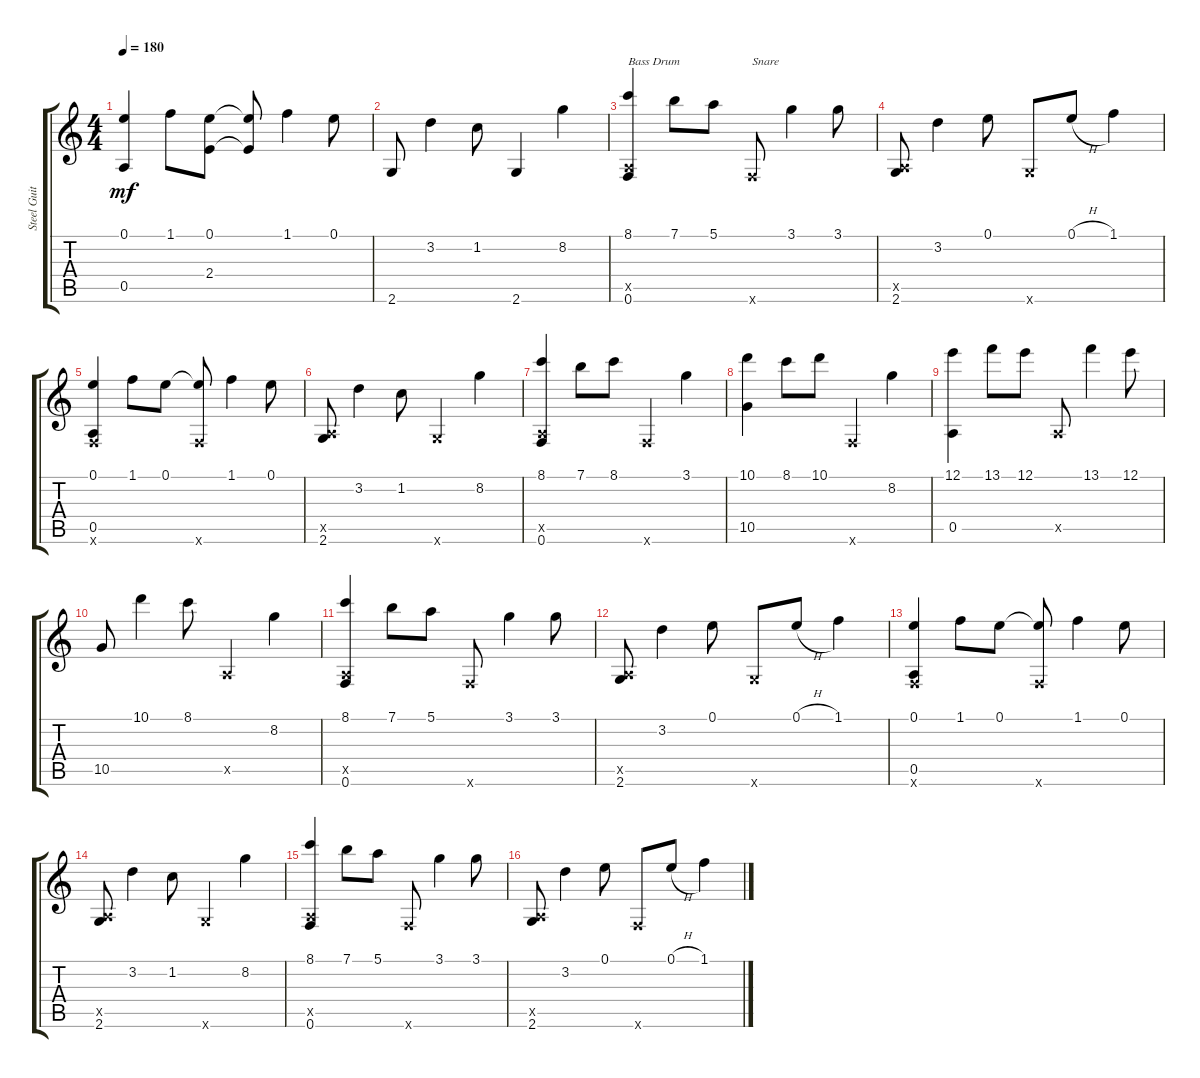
\track ("Steel Guitar" "Steel Guit") {instrument acousticguitarsteel}
\staff {score tabs}
\tuning (E4 B3 G3 D3 A2 F2) {hide}
\ts (4 4)
\tempo 180
\clef g2
\ks c
(0.1 0.5).4{dy mf} 1.1.8 (0.1 2.4).8 (0.1{t} 2.4{t}).8 1.1.4 0.1.8 |
2.6.8 3.2.4 1.2.8 2.6.4 8.2.4 |
(8.1 0.5{x} 0.6).4{txt "Bass Drum"} 7.1.8 5.1.8 0.6{x}.8{txt "Snare"} 3.1.4 3.1.8 |
(0.5{x} 2.6).8 3.2.4 0.1.8 2.6{x}.8 0.1{h}.8 1.1.4 |
(0.1 0.5 0.6{x}).4 1.1.8 0.1.8 (0.1{t} 0.6{x}).8 1.1.4 0.1.8 |
(0.5{x} 2.6).8 3.2.4 1.2.8 2.6{x}.4 8.2.4 |
(8.1 0.5{x} 0.6).4 7.1.8 8.1.8 0.6{x}.4 3.1.4 |
(10.1 10.5).4 8.1.8 10.1.8 0.6{x}.4 8.2.4 |
(12.1 0.5).4 13.1.8 12.1.8 0.5{x}.8 13.1.4 12.1.8 |
10.5.8 10.1.4 8.1.8 0.5{x}.4 8.2.4 |
(8.1 0.5{x} 0.6).4 7.1.8 5.1.8 0.6{x}.8 3.1.4 3.1.8 |
(0.5{x} 2.6).8 3.2.4 0.1.8 2.6{x}.8 0.1{h}.8 1.1.4 |
(0.1 0.5 0.6{x}).4 1.1.8 0.1.8 (0.1{t} 0.6{x}).8 1.1.4 0.1.8 |
(0.5{x} 2.6).8 3.2.4 1.2.8 2.6{x}.4 8.2.4 |
(8.1 0.5{x} 0.6).4 7.1.8 5.1.8 0.6{x}.8 3.1.4 3.1.8 |
(0.5{x} 2.6).8 3.2.4 0.1.8 0.6{x}.8 0.1{h}.8 1.1.4
